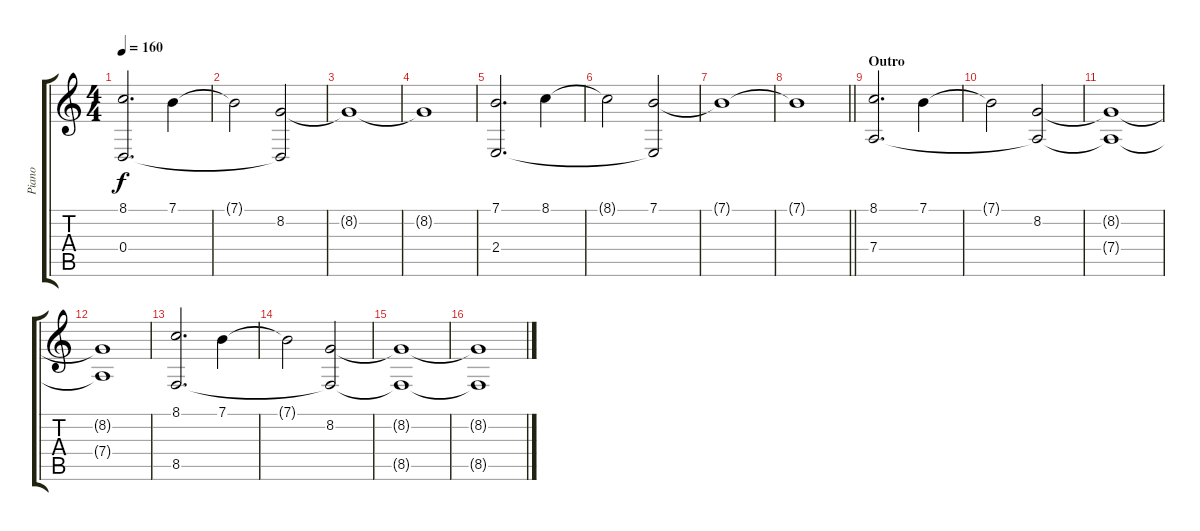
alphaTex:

\track ("Piano" "Piano") {instrument honkytonkpiano}
\staff {score tabs}
\tuning (E4 B3 G3 D3 A2 E2) {hide}
\ts (4 4)
\tempo 160
\clef g2
\ks c
(8.1 0.4).2{d dy f} 7.1.4 |
7.1{t}.2 (8.2 0.4{t}).2 |
8.2{t}.1 |
8.2{t}.1 |
(7.1 2.4).2{d} 8.1.4 |
8.1{t}.2 (7.1 2.4{t}).2 |
7.1{t}.1 |
\barLineRight lightlight
7.1{t}.1 |
\section ("" "Outro")
(8.1 7.4).2{d volume 13} 7.1.4 |
7.1{t}.2 (8.2 7.4{t}).2 |
(8.2{t} 7.4{t}).1 |
(8.2{t} 7.4{t}).1 |
(8.1 8.5).2{d} 7.1.4 |
7.1{t}.2 (8.2 8.5{t}).2 |
(8.2{t} 8.5{t}).1 |
(8.2{t} 8.5{t}).1
